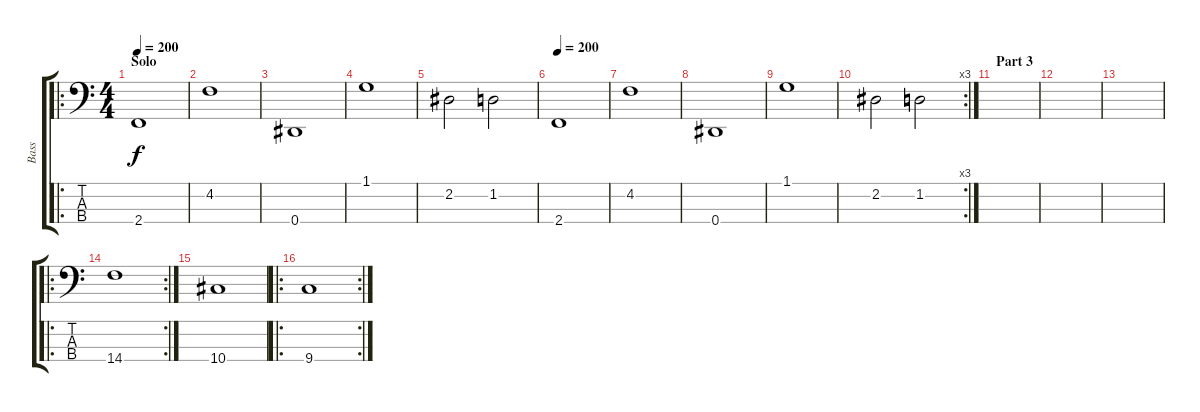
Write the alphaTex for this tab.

\track ("Bass" "Bass") {instrument electricbassfinger}
\staff {score tabs}
\tuning (Gb2 Db2 Ab1 Eb1) {hide}
\ro
\ts (4 4)
\section ("" "Solo")
\tempo 200
\clef f4
\ks c
2.4.1{dy f} |
4.2.1 |
0.4.1 |
1.1.1 |
2.2.2 1.2.2 |
\tempo 200
2.4.1 |
4.2.1 |
0.4.1 |
1.1.1 |
\rc 3
2.2.2 1.2.2 |
\section ("" "Part 3")
|
|
|
\ro
\rc 2
14.4.1 |
10.4.1 |
\ro
\rc 2
9.4.1
